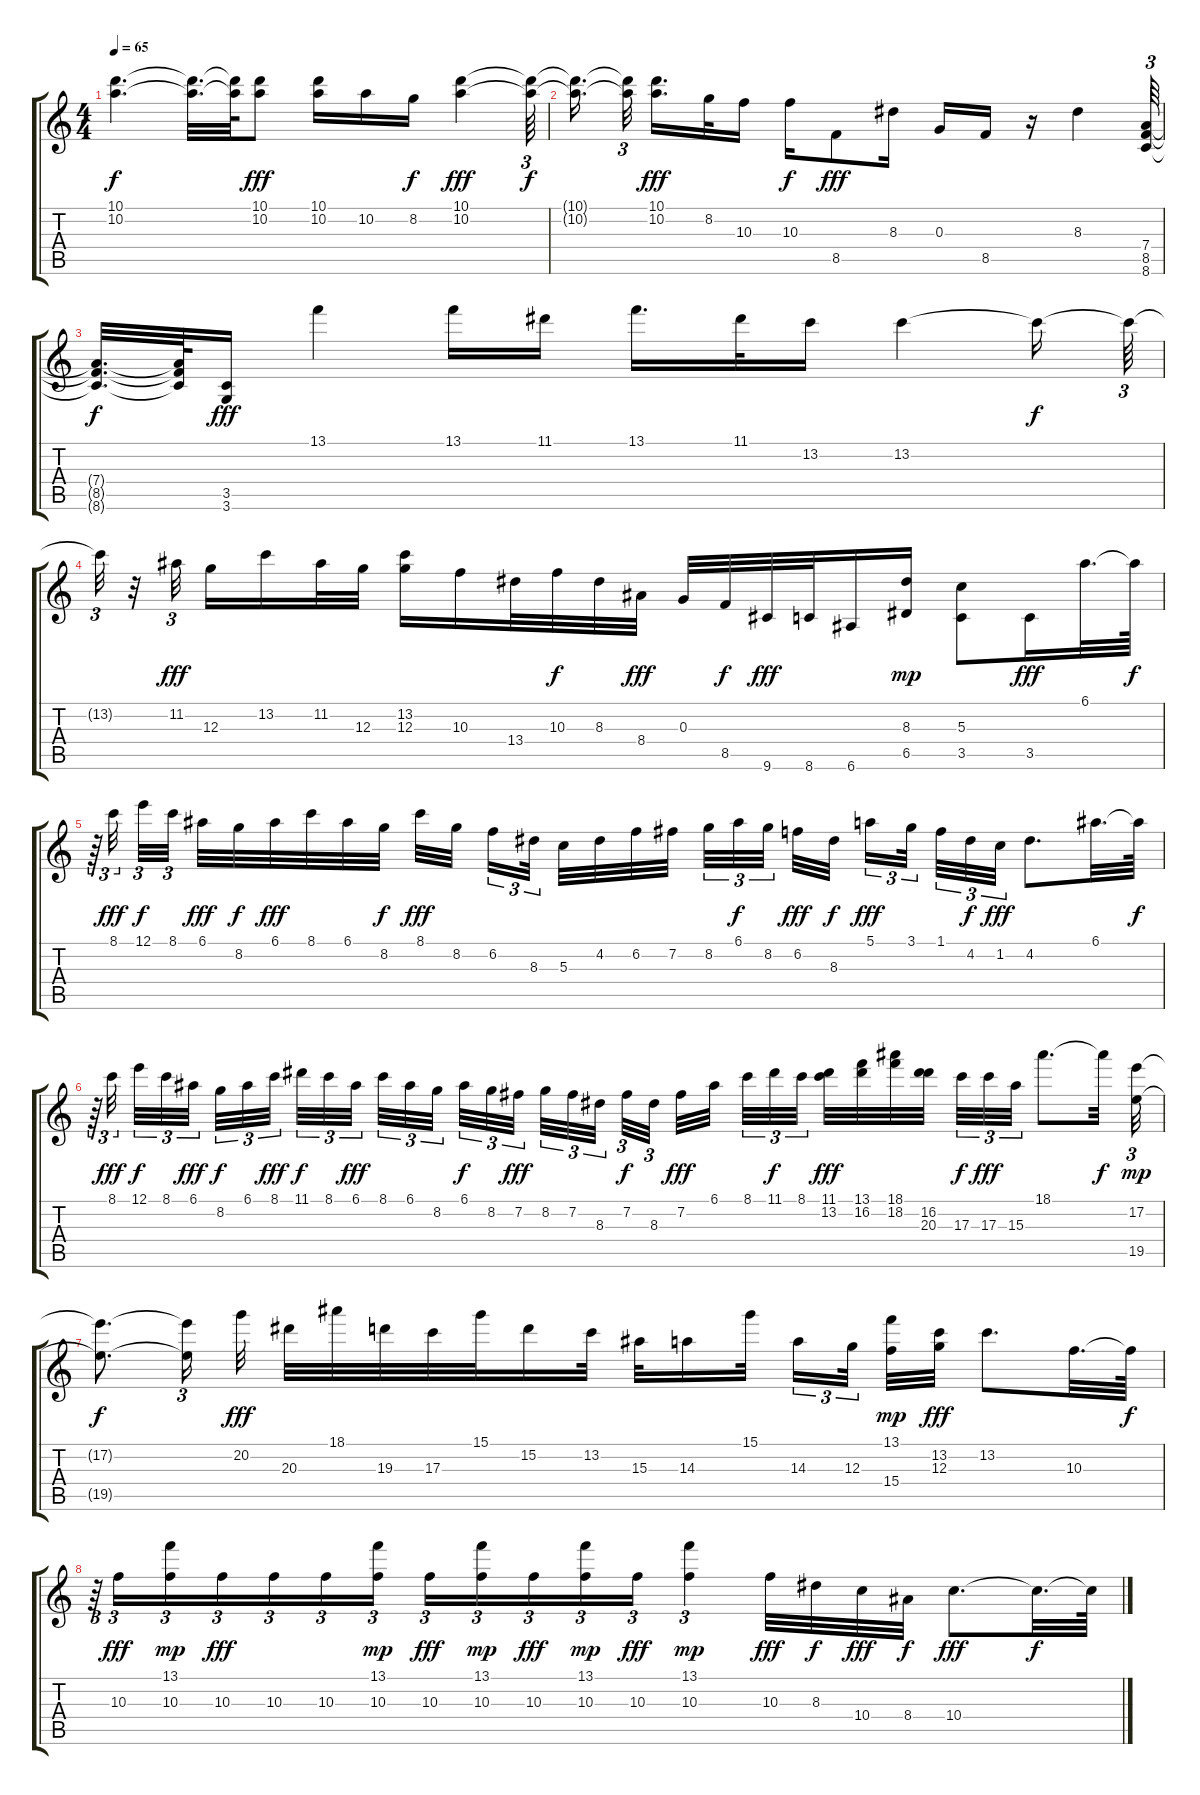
\track "" {instrument distortionguitar}
\staff {score tabs}
\tuning (E4 B3 G3 D3 A2 E2) {hide}
\ts (4 4)
\tempo 65
\clef g2
\ks c
(10.1{t} 10.2{t}).4{d dy f} (10.1{t} 10.2{t}).32{d} (10.1{t} 10.2{t}).64 (10.1 10.2).8{dy fff} (10.1 10.2).16 10.2.16 8.2.16{dy f} (10.1 10.2).4{dy fff} (10.1{t} 10.2{t}).64{tu (3 2) dy f} |
(10.1{t} 10.2{t}).16{d beam splitsecondary} (10.1{t} 10.2{t}).32{tu (3 2) beam splitsecondary} (10.1 10.2).16{d dy fff} 8.2.32 10.3.16 10.3.16{dy f} 8.5.8{dy fff} 8.3.16 0.3.16 8.5.16 r.16 8.3.4 (7.4 8.5 8.6).64{tu (3 2)} |
(7.4{t} 8.5{t} 8.6{t}).32{d dy f} (7.4{t} 8.5{t} 8.6{t}).64 (3.5 3.6).16{dy fff} 13.1.4 13.1.16 11.1.16 13.1.16{d} 11.1.32 13.2.16 13.2.4 13.2{t}.16{dy f} 13.2{t}.64{tu (3 2)} |
13.2{t}.32{tu (3 2)} r.32 11.2.32{tu (3 2) dy fff beam splitsecondary} 12.3.16 13.2.16 11.2.32 12.3.32 (13.2 12.3).16 10.3.16 13.4.32 10.3.32{dy f} 8.3.32 8.4.32{dy fff} 0.3.32 8.5.32{dy f} 9.6.32{dy fff} 8.6.32 6.6.16 (8.3 6.5).16{dy mp} (5.3 3.5).8 3.5.16{dy fff} 6.1.32{d} 6.1{t}.64{dy f} |
r.64{tu (3 2)} 8.1.32{tu (3 2) dy fff beam splitsecondary} 12.1.32{tu (3 2) dy f} 8.1.32{tu (3 2) beam splitsecondary} 6.1.32{dy fff} 8.2.32{dy f} 6.1.32{dy fff} 8.1.32 6.1.32 8.2.32{dy f} 8.1.32{dy fff} 8.2.32{beam splitsecondary} 6.2.16{tu (3 2)} 8.3.32{tu (3 2) beam splitsecondary} 5.3.32 4.2.32 6.2.32 7.2.32 8.2.32{tu (3 2)} 6.1.32{tu (3 2) dy f} 8.2.32{tu (3 2) beam splitsecondary} 6.2.32{dy fff} 8.3.32{dy f beam splitsecondary} 5.1.16{tu (3 2) dy fff} 3.1.32{tu (3 2) beam splitsecondary} 1.1.32{tu (3 2)} 4.2.32{tu (3 2) dy f} 1.2.32{tu (3 2) dy fff} 4.2.8{d} 6.1.32{d} 6.1{t}.64{dy f} |
r.64{tu (3 2)} 8.1.32{tu (3 2) dy fff beam splitsecondary} 12.1.32{tu (3 2) dy f} 8.1.32{tu (3 2)} 6.1.32{tu (3 2) dy fff beam splitsecondary} 8.2.32{tu (3 2) dy f} 6.1.32{tu (3 2)} 8.1.32{tu (3 2) dy fff beam splitsecondary} 11.1.32{tu (3 2) dy f} 8.1.32{tu (3 2)} 6.1.32{tu (3 2) dy fff beam splitsecondary} 8.1.32{tu (3 2)} 6.1.32{tu (3 2)} 8.2.32{tu (3 2) beam splitsecondary} 6.1.32{tu (3 2) dy f} 8.2.32{tu (3 2)} 7.2.32{tu (3 2) dy fff beam splitsecondary} 8.2.32{tu (3 2)} 7.2.32{tu (3 2)} 8.3.32{tu (3 2) beam splitsecondary} 7.2.32{tu (3 2) dy f} 8.3.32{tu (3 2) beam splitsecondary} 7.2.32{dy fff} 6.1.32 8.1.32{tu (3 2)} 11.1.32{tu (3 2) dy f} 8.1.32{tu (3 2) beam splitsecondary} (11.1 13.2).32{dy fff} (13.1 16.2).32 (18.1 18.2).32 (16.2 20.3).32{beam splitsecondary} 17.3.32{tu (3 2) dy f} 17.3.32{tu (3 2) dy fff} 15.3.32{tu (3 2)} 18.1.8{d} 18.1{t}.32{dy f} (17.2 19.5).32{tu (3 2) dy mp} |
(17.2{t} 19.5{t}).8{d dy f} (17.2{t} 19.5{t}).16{tu (3 2)} 20.2.32{dy fff} 20.3.32 18.1.32 19.3.32 17.3.32 15.1.32 15.2.16 13.2.32 15.3.32 14.3.16 15.1.32{beam splitsecondary} 14.3.16{tu (3 2)} 12.3.32{tu (3 2) beam splitsecondary} (13.1 15.4).32{dy mp} (13.2 12.3).32{dy fff} 13.2.8{d} 10.3.32{d} 10.3{t}.64{dy f} |
r.64{tu (3 2)} 10.3.16{tu (3 2) dy fff} (13.1 10.3).16{tu (3 2) dy mp} 10.3.16{tu (3 2) dy fff} 10.3.16{tu (3 2)} 10.3.16{tu (3 2)} (13.1 10.3).16{tu (3 2) dy mp} 10.3.16{tu (3 2) dy fff} (13.1 10.3).16{tu (3 2) dy mp} 10.3.16{tu (3 2) dy fff} (13.1 10.3).16{tu (3 2) dy mp} 10.3.16{tu (3 2) dy fff} (13.1 10.3).4{tu (3 2) dy mp} 10.3.32{dy fff} 8.3.32{dy f} 10.4.32{dy fff} 8.4.32{dy f} 10.4.8{d dy fff} 10.4{t}.32{d dy f} 10.4{t}.64
